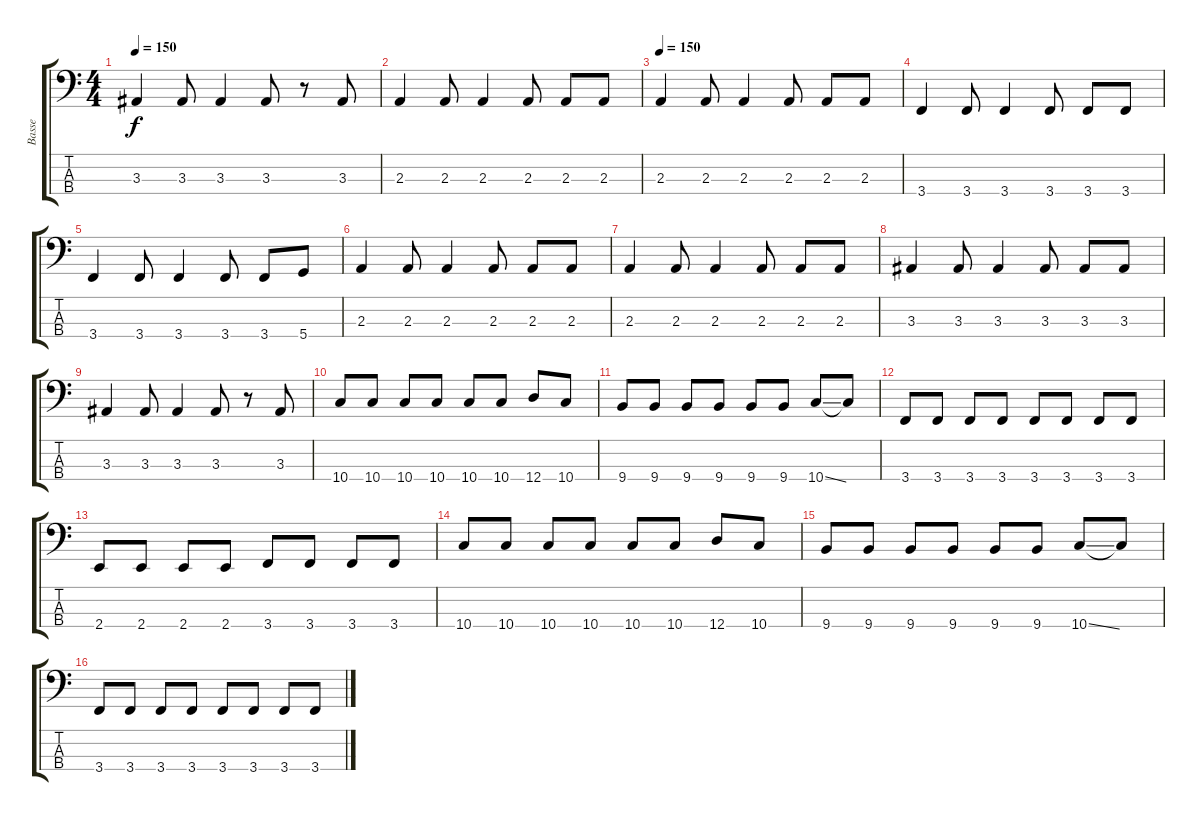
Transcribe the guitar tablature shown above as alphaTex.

\track ("Basse" "Basse") {instrument electricbasspick}
\staff {score tabs}
\tuning (F2 C2 G1 D1) {hide}
\ts (4 4)
\tempo 150
\clef f4
\ks c
3.3.4{dy f} 3.3.8 3.3.4 3.3.8 r.8 3.3.8 |
2.3.4 2.3.8 2.3.4 2.3.8 2.3.8 2.3.8 |
\tempo 150
2.3.4 2.3.8 2.3.4 2.3.8 2.3.8 2.3.8 |
3.4.4 3.4.8 3.4.4 3.4.8 3.4.8 3.4.8 |
3.4.4 3.4.8 3.4.4 3.4.8 3.4.8 5.4.8 |
2.3.4 2.3.8 2.3.4 2.3.8 2.3.8 2.3.8 |
2.3.4 2.3.8 2.3.4 2.3.8 2.3.8 2.3.8 |
3.3.4 3.3.8 3.3.4 3.3.8 3.3.8 3.3.8 |
3.3.4 3.3.8 3.3.4 3.3.8 r.8 3.3.8 |
10.4.8 10.4.8 10.4.8 10.4.8 10.4.8 10.4.8 12.4.8 10.4.8 |
9.4.8 9.4.8 9.4.8 9.4.8 9.4.8 9.4.8 10.4{ss}.8 10.4{t}.8 |
3.4.8 3.4.8 3.4.8 3.4.8 3.4.8 3.4.8 3.4.8 3.4.8 |
2.4.8 2.4.8 2.4.8 2.4.8 3.4.8 3.4.8 3.4.8 3.4.8 |
10.4.8 10.4.8 10.4.8 10.4.8 10.4.8 10.4.8 12.4.8 10.4.8 |
9.4.8 9.4.8 9.4.8 9.4.8 9.4.8 9.4.8 10.4{ss}.8 10.4{t}.8 |
3.4.8 3.4.8 3.4.8 3.4.8 3.4.8 3.4.8 3.4.8 3.4.8
